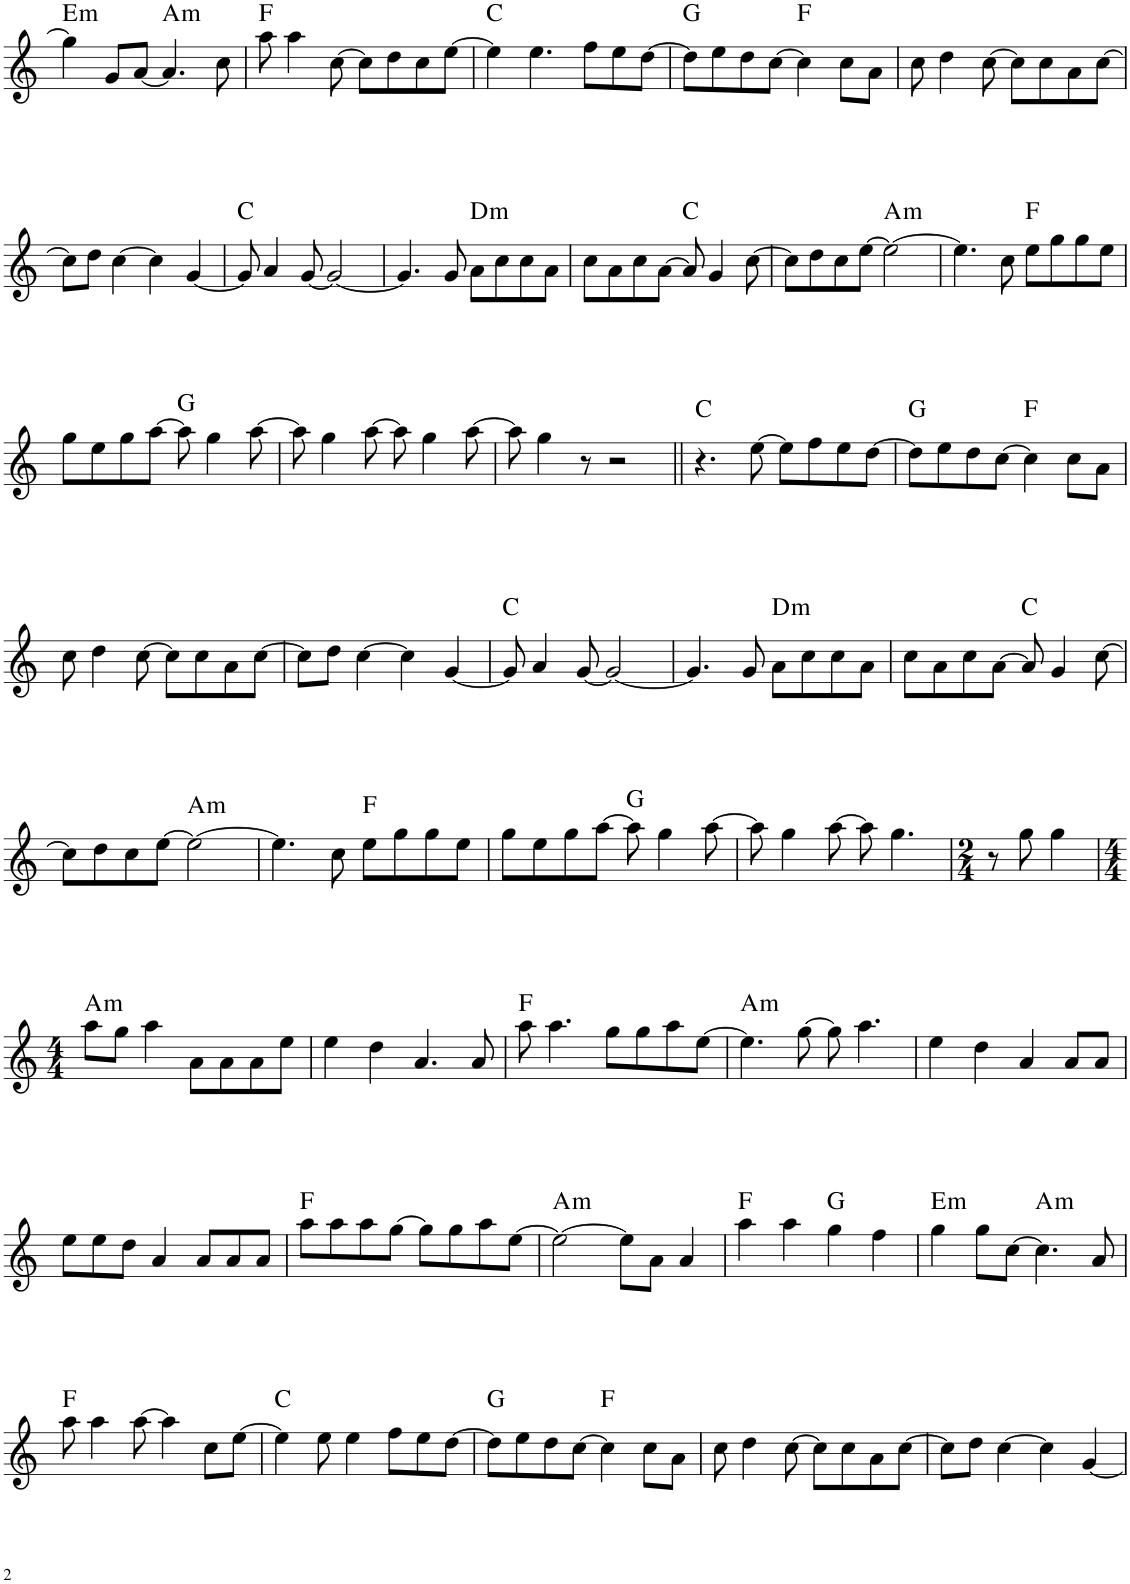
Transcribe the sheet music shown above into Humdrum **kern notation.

**kern	**harte
*part1	*part1
*staff1	*
*I"Piano	*
*I'Pno.	*
!!LO:PB:g=z
*clefG2	*
*k[]	*
*M4/4	*
=34	=34
!	!LO:H:kt=m
4gg\]	E:min
8g/L	.
[8a/J	.
!	!LO:H:kt=m
4.a/]	A:min
8cc\	.
=35	=35
8aa\	F:maj
4aa\	.
[8cc\	.
8cc\L]	.
8dd\	.
8cc\	.
[8ee\J	.
=36	=36
4ee\]	C:maj
4.ee\	.
8ff\L	.
8ee\	.
[8dd\J	.
=37	=37
8dd\L]	G:maj
8ee\	.
8dd\	.
[8cc\J	.
4cc\]	F:maj
8cc\L	.
8a\J	.
=38	=38
8cc\	.
4dd\	.
[8cc\	.
8cc\L]	.
8cc\	.
8a\	.
[8cc\J	.
!!LO:LB:g=z
=39	=39
8cc\L]	.
8dd\J	.
[4cc\	.
4cc\]	.
[4g/	.
=40	=40
8g/]	C:maj
4a/	.
[8g/	.
2g/_	.
=41	=41
4.g/]	.
8g/	.
!	!LO:H:kt=m
8a\L	D:min
8cc\	.
8cc\	.
8a\J	.
=42	=42
8cc\L	.
8a\	.
8cc\	.
[8a\J	.
8a/]	C:maj
4g/	.
[8cc\	.
=43	=43
8cc\L]	.
8dd\	.
8cc\	.
[8ee\J	.
!	!LO:H:kt=m
2ee\_	A:min
=44	=44
4.ee\]	.
8cc\	.
8ee\L	F:maj
8gg\	.
8gg\	.
8ee\J	.
!!LO:LB:g=z
=45	=45
8gg\L	.
8ee\	.
8gg\	.
[8aa\J	.
8aa\]	G:maj
4gg\	.
[8aa\	.
=46	=46
8aa\]	.
4gg\	.
[8aa\	.
8aa\]	.
4gg\	.
[8aa\	.
=47	=47
8aa\]	.
4gg\	.
8r	.
2r	.
=48||	=48||
4.r	C:maj
[8ee\	.
8ee\L]	.
8ff\	.
8ee\	.
[8dd\J	.
=49	=49
8dd\L]	G:maj
8ee\	.
8dd\	.
[8cc\J	.
4cc\]	F:maj
8cc\L	.
8a\J	.
!!LO:LB:g=z
=50	=50
8cc\	.
4dd\	.
[8cc\	.
8cc\L]	.
8cc\	.
8a\	.
[8cc\J	.
=51	=51
8cc\L]	.
8dd\J	.
[4cc\	.
4cc\]	.
[4g/	.
=52	=52
8g/]	C:maj
4a/	.
[8g/	.
2g/_	.
=53	=53
4.g/]	.
8g/	.
!	!LO:H:kt=m
8a\L	D:min
8cc\	.
8cc\	.
8a\J	.
=54	=54
8cc\L	.
8a\	.
8cc\	.
[8a\J	.
8a/]	C:maj
4g/	.
[8cc\	.
!!LO:LB:g=z
=55	=55
8cc\L]	.
8dd\	.
8cc\	.
[8ee\J	.
!	!LO:H:kt=m
2ee\_	A:min
=56	=56
4.ee\]	.
8cc\	.
8ee\L	F:maj
8gg\	.
8gg\	.
8ee\J	.
=57	=57
8gg\L	.
8ee\	.
8gg\	.
[8aa\J	.
8aa\]	G:maj
4gg\	.
[8aa\	.
=58	=58
8aa\]	.
4gg\	.
[8aa\	.
8aa\]	.
4.gg\	.
=59	=59
*M2/4	*
8r	.
8gg\	.
4gg\	.
!!LO:LB:g=z
=60	=60
*M4/4	*
!	!LO:H:kt=m
8aa\L	A:min
8gg\J	.
4aa\	.
8a\L	.
8a\	.
8a\	.
8ee\J	.
=61	=61
4ee\	.
4dd\	.
4.a/	.
8a/	.
=62	=62
8aa\	F:maj
4.aa\	.
8gg\L	.
8gg\	.
8aa\	.
[8ee\J	.
=63	=63
!	!LO:H:kt=m
4.ee\]	A:min
[8gg\	.
8gg\]	.
4.aa\	.
=64	=64
4ee\	.
4dd\	.
4a/	.
8a/L	.
8a/J	.
!!LO:LB:g=z
=65	=65
8ee\L	.
8ee\	.
8dd\J	.
4a/	.
8a/L	.
8a/	.
8a/J	.
=66	=66
8aa\L	F:maj
8aa\	.
8aa\	.
[8gg\J	.
8gg\L]	.
8gg\	.
8aa\	.
[8ee\J	.
=67	=67
!	!LO:H:kt=m
2ee\_	A:min
8ee\L]	.
8a\J	.
4a/	.
=68	=68
4aa\	F:maj
4aa\	.
4gg\	G:maj
4ff\	.
=69	=69
!	!LO:H:kt=m
4gg\	E:min
8gg\L	.
[8cc\J	.
!	!LO:H:kt=m
4.cc\]	A:min
8a/	.
!!LO:LB:g=z
=70	=70
8aa\	F:maj
4aa\	.
[8aa\	.
4aa\]	.
8cc\L	.
[8ee\J	.
=71	=71
4ee\]	C:maj
8ee\	.
4ee\	.
8ff\L	.
8ee\	.
[8dd\J	.
=72	=72
8dd\L]	G:maj
8ee\	.
8dd\	.
[8cc\J	.
4cc\]	F:maj
8cc\L	.
8a\J	.
=73	=73
8cc\	.
4dd\	.
[8cc\	.
8cc\L]	.
8cc\	.
8a\	.
[8cc\J	.
=74	=74
8cc\L]	.
8dd\J	.
[4cc\	.
4cc\]	.
[4g/	.
=	=
*-	*-
